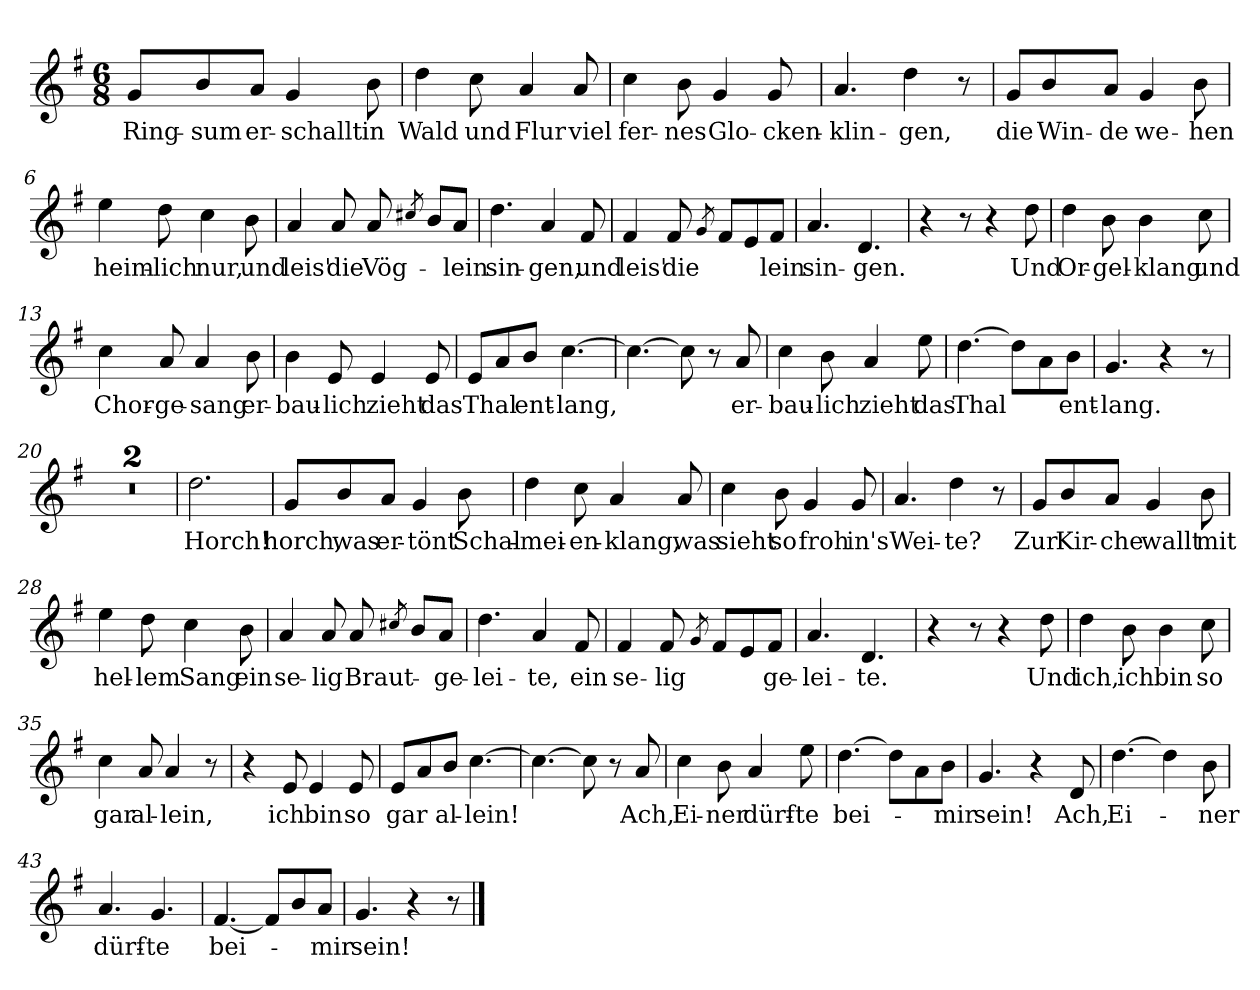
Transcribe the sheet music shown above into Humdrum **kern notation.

**kern	**text
*part1	*part1
*staff1	*staff1
*clefG2	*
*k[f#]	*
*M6/8	*
=1	=1
!	!LO:LY:b
8g/L	Ring-
!	!LO:LY:b
8b/	-sum
!	!LO:LY:b
8a/J	er-
!	!LO:LY:b
4g/	-schallt
!	!LO:LY:b
8b\	in
=2	=2
!	!LO:LY:b
4dd\	Wald
!	!LO:LY:b
8cc\	und
!	!LO:LY:b
4a/	Flur
!	!LO:LY:b
8a/	viel
=3	=3
!	!LO:LY:b
4cc\	fer-
!	!LO:LY:b
8b\	-nes
!	!LO:LY:b
4g/	Glo-
!	!LO:LY:b
8g/	-cken-
=4	=4
!	!LO:LY:b
4.a/	-klin-
!	!LO:LY:b
4dd\	-gen,
8r	.
=5	=5
!	!LO:LY:b
8g/L	die
!	!LO:LY:b
8b/	Win-
!	!LO:LY:b
8a/J	-de
!	!LO:LY:b
4g/	we-
!	!LO:LY:b
8b\	-hen
=6	=6
!	!LO:LY:b
4ee\	heim-
!	!LO:LY:b
8dd\	-lich
!	!LO:LY:b
4cc\	nur,
!	!LO:LY:b
8b\	und
!!LO:LB:g=z
=7	=7
!	!LO:LY:b
4a/	leis'
!	!LO:LY:b
8a/	die
!	!LO:LY:b
8a/	Vög-
8qcc#X/	.
8b/L	.
!	!LO:LY:b
8a/J	-lein
=8	=8
!	!LO:LY:b
4.dd\	sin-
!	!LO:LY:b
4a/	-gen,
!	!LO:LY:b
8f#/	und
=9	=9
!	!LO:LY:b
4f#/	leis'
!	!LO:LY:b
8f#/	die
8qg/	.
8f#/L	.
8e/	.
!	!LO:LY:b
8f#/J	-lein
=10	=10
!	!LO:LY:b
4.a/	sin-
!	!LO:LY:b
4.d/	-gen.
=11	=11
4r	.
8r	.
4r	.
!	!LO:LY:b
8dd\	Und
=12	=12
!	!LO:LY:b
4dd\	Or-
!	!LO:LY:b
8b\	-gel-
!	!LO:LY:b
4b\	-klang
!	!LO:LY:b
8cc\	und
=13	=13
!	!LO:LY:b
4cc\	Chor-
!	!LO:LY:b
8a/	-ge-
!	!LO:LY:b
4a/	-sang
!	!LO:LY:b
8b\	er-
!!LO:LB:g=z
=14	=14
!	!LO:LY:b
4b\	-bau-
!	!LO:LY:b
8e/	-lich
!	!LO:LY:b
4e/	zieht
!	!LO:LY:b
8e/	das
=15	=15
!	!LO:LY:b
8e/L	Thal
8a/	.
!	!LO:LY:b
8b/J	ent-
!	!LO:LY:b
[4.cc\	-lang,
=16	=16
4.cc\_	.
8cc\]	.
8r	.
!	!LO:LY:b
8a/	er-
=17	=17
!	!LO:LY:b
4cc\	-bau-
!	!LO:LY:b
8b\	-lich
!	!LO:LY:b
4a/	zieht
!	!LO:LY:b
8ee\	das
=18	=18
!	!LO:LY:b
[4.dd\	Thal
8dd\L]	.
8a\	.
!	!LO:LY:b
8b\J	ent-
=19	=19
!	!LO:LY:b
4.g/	-lang.
4r	.
8r	.
=20	=20
2.r	.
=21	=21
2.r	.
=22	=22
!	!LO:LY:b
2.dd\	Horch!
!!LO:LB:g=z
=23	=23
!	!LO:LY:b
8g/L	horch,
!	!LO:LY:b
8b/	was
!	!LO:LY:b
8a/J	er-
!	!LO:LY:b
4g/	-tönt
!	!LO:LY:b
8b\	Schal-
=24	=24
!	!LO:LY:b
4dd\	-mei-
!	!LO:LY:b
8cc\	-en-
!	!LO:LY:b
4a/	-klang,
!	!LO:LY:b
8a/	was
=25	=25
!	!LO:LY:b
4cc\	sieht
!	!LO:LY:b
8b\	so
!	!LO:LY:b
4g/	froh
!	!LO:LY:b
8g/	in's
=26	=26
!	!LO:LY:b
4.a/	Wei-
!	!LO:LY:b
4dd\	-te?
8r	.
=27	=27
!	!LO:LY:b
8g/L	Zur
!	!LO:LY:b
8b/	Kir-
!	!LO:LY:b
8a/J	-che
!	!LO:LY:b
4g/	wallt
!	!LO:LY:b
8b\	mit
=28	=28
!	!LO:LY:b
4ee\	hel-
!	!LO:LY:b
8dd\	-lem
!	!LO:LY:b
4cc\	Sang
!	!LO:LY:b
8b\	ein
!!LO:LB:g=z
=29	=29
!	!LO:LY:b
4a/	se-
!	!LO:LY:b
8a/	-lig
!	!LO:LY:b
8a/	Braut-
8qcc#X/	.
8b/L	.
!	!LO:LY:b
8a/J	-ge-
=30	=30
!	!LO:LY:b
4.dd\	-lei-
!	!LO:LY:b
4a/	-te,
!	!LO:LY:b
8f#/	ein
=31	=31
!	!LO:LY:b
4f#/	se-
!	!LO:LY:b
8f#/	-lig
8qg/	.
8f#/L	.
8e/	.
!	!LO:LY:b
8f#/J	-ge-
=32	=32
!	!LO:LY:b
4.a/	-lei-
!	!LO:LY:b
4.d/	-te.
=33	=33
4r	.
8r	.
4r	.
!	!LO:LY:b
8dd\	Und
=34	=34
!	!LO:LY:b
4dd\	ich,
!	!LO:LY:b
8b\	ich
!	!LO:LY:b
4b\	bin
!	!LO:LY:b
8cc\	so
=35	=35
!	!LO:LY:b
4cc\	gar
!	!LO:LY:b
8a/	al-
!	!LO:LY:b
4a/	-lein,
8r	.
=36	=36
4r	.
!	!LO:LY:b
8e/	ich
!	!LO:LY:b
4e/	bin
!	!LO:LY:b
8e/	so
!!LO:LB:g=z
=37	=37
!	!LO:LY:b
8e/L	gar
8a/	.
!	!LO:LY:b
8b/J	al-
!	!LO:LY:b
[4.cc\	-lein!
=38	=38
4.cc\_	.
8cc\]	.
8r	.
!	!LO:LY:b
8a/	Ach,
=39	=39
!	!LO:LY:b
4cc\	Ei-
!	!LO:LY:b
8b\	-ner
!	!LO:LY:b
4a/	dürf-
!	!LO:LY:b
8ee\	-te
=40	=40
!	!LO:LY:b
[4.dd\	bei-
8dd\L]	.
8a\	.
!	!LO:LY:b
8b\J	-mir
=41	=41
!	!LO:LY:b
4.g/	sein!
4r	.
!	!LO:LY:b
8d/	Ach,
=42	=42
!	!LO:LY:b
[4.dd\	Ei-
4dd\]	.
!	!LO:LY:b
8b\	-ner
=43	=43
!	!LO:LY:b
4.a/	dürf-
!	!LO:LY:b
4.g/	-te
=44	=44
!	!LO:LY:b
[4.f#/	bei-
8f#/L]	.
8b/	.
!	!LO:LY:b
8a/J	mir
=45	=45
!	!LO:LY:b
4.g/	sein!
4r	.
8r	.
==	==
*-	*-
